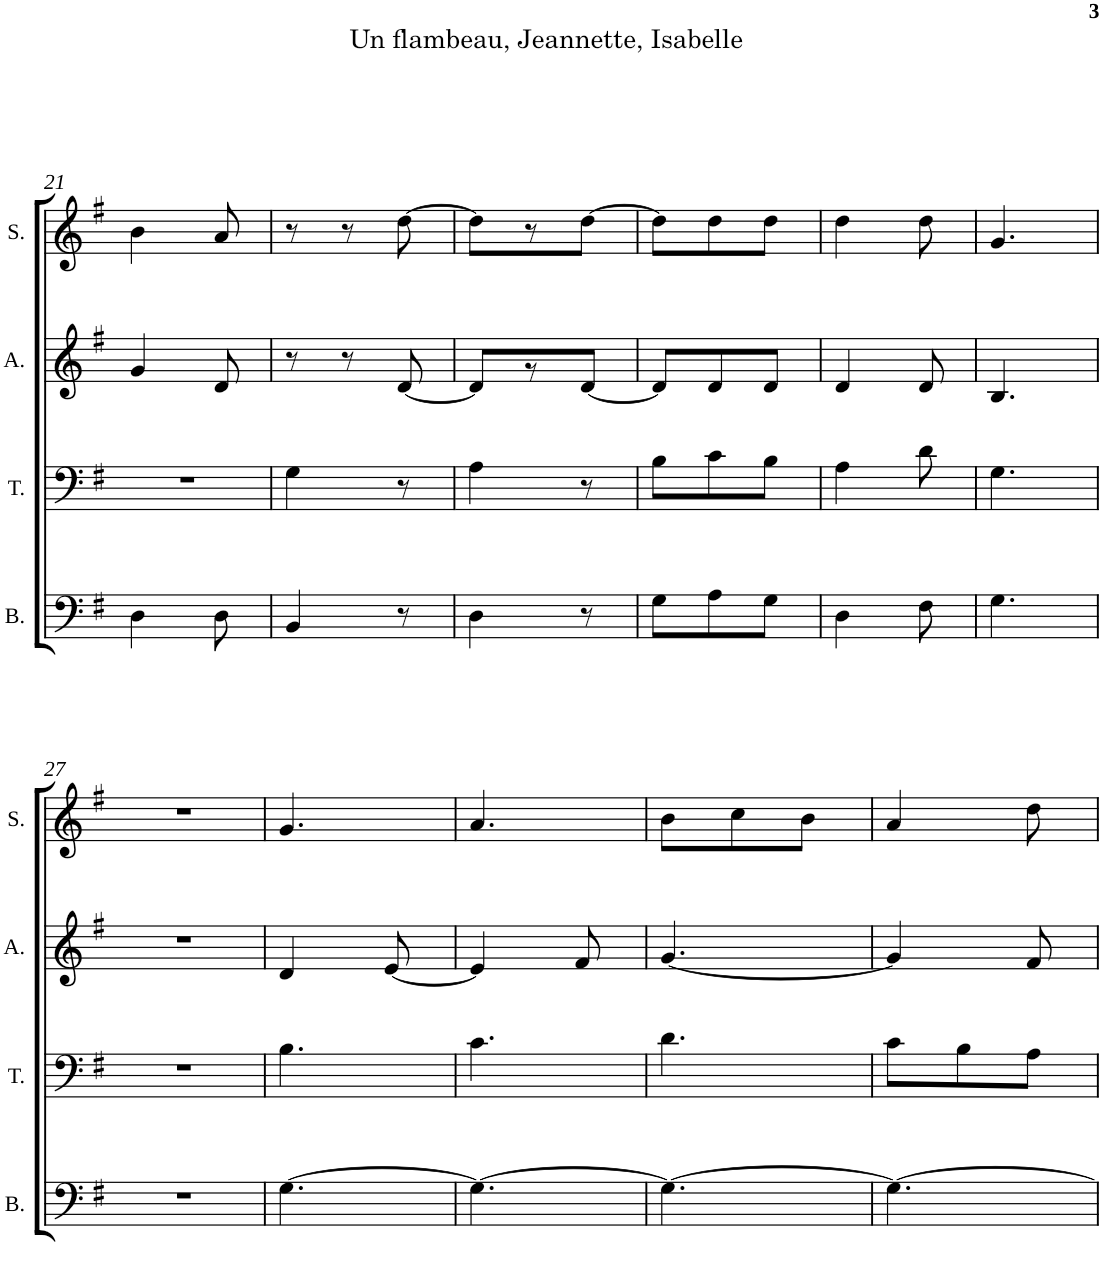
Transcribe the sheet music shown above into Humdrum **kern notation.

**kern	**kern	**kern	**kern
*part4	*part3	*part2	*part1
*staff4	*staff3	*staff2	*staff1
*I"Bass	*I"Tenor	*I"Alto	*I"Soprano
*I'B.	*I'T.	*I'A.	*I'S.
!!LO:PB:g=z
*clefF4	*clefF4	*clefG2	*clefG2
*k[f#]	*k[f#]	*k[f#]	*k[f#]
*G:	*G:	*G:	*G:
*M3/8	*M3/8	*M3/8	*M3/8
=21	=21	=21	=21
4D\	4.r	4g/	4b\
8D\	.	8d/	8a/
=22	=22	=22	=22
4BB/	4G\	8r	8r
.	.	8r	8r
8r	8r	[8d/	[8dd\
=23	=23	=23	=23
4D\	4A\	8d/L]	8dd\L]
.	.	8r	8r
8r	8r	[8d/J	[8dd\J
=24	=24	=24	=24
8G\L	8B\L	8d/L]	8dd\L]
8A\	8c\	8d/	8dd\
8G\J	8B\J	8d/J	8dd\J
=25	=25	=25	=25
4D\	4A\	4d/	4dd\
8F#\	8d\	8d/	8dd\
=26	=26	=26	=26
4.G\	4.G\	4.B/	4.g/
!!LO:LB:g=z
=27	=27	=27	=27
4.r	4.r	4.r	4.r
=28	=28	=28	=28
[4.G\	4.B\	4d/	4.g/
.	.	[8e/	.
=29	=29	=29	=29
4.G\_	4.c\	4e/]	4.a/
.	.	8f#/	.
=30	=30	=30	=30
4.G\_	4.d\	[4.g/	8b\L
.	.	.	8cc\
.	.	.	8b\J
=31	=31	=31	=31
4.G\_	8c\L	4g/]	4a/
.	8B\	.	.
.	8A\J	8f#/	8dd\
=	=	=	=
*-	*-	*-	*-
